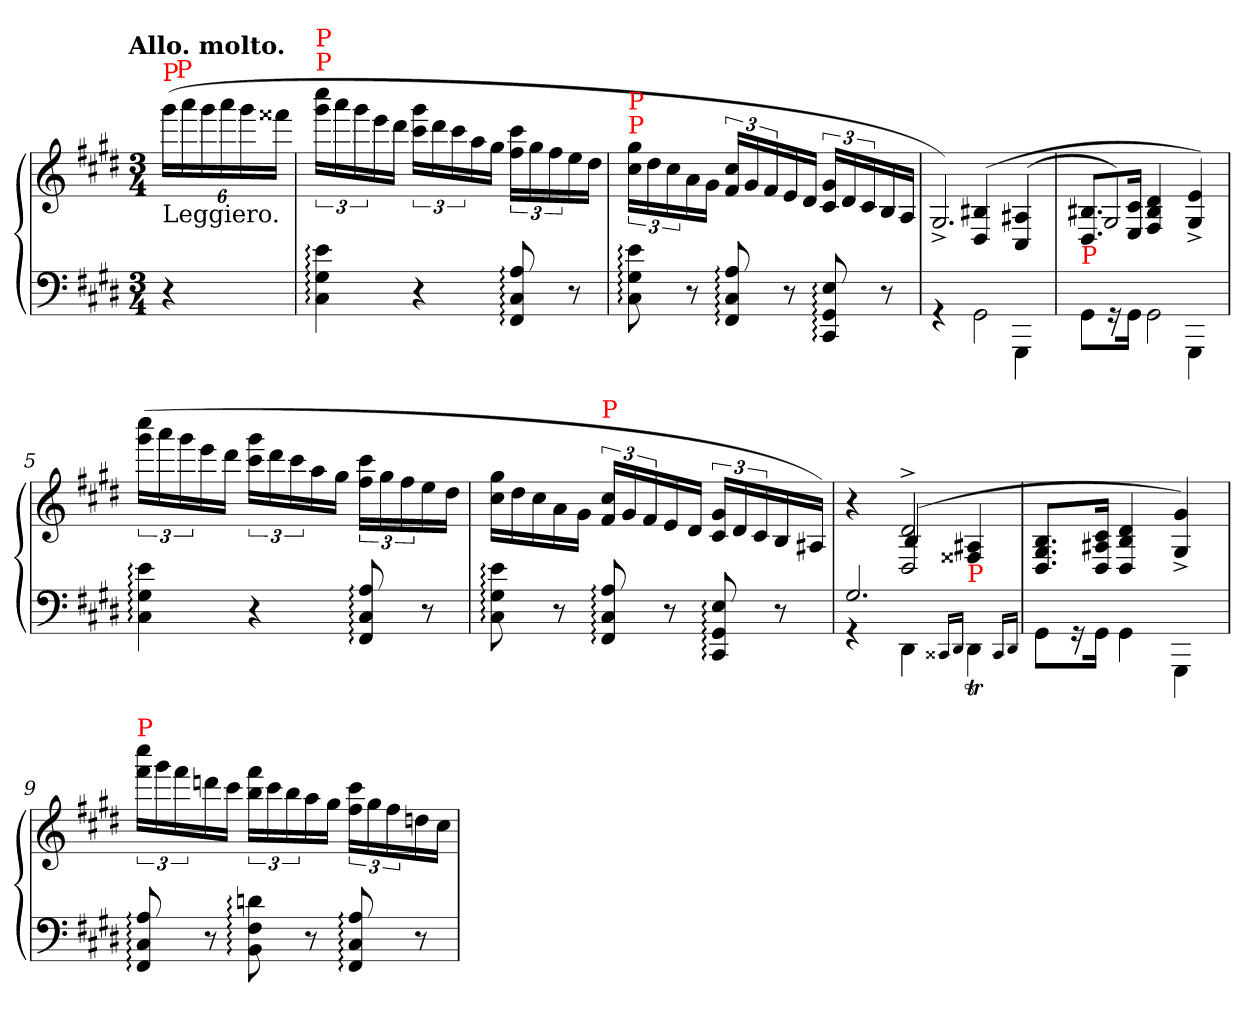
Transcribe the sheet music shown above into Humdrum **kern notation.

**kern	**kern
*part1	*part1
*staff2	*staff1
*clefF4	*clefG2
*k[f#c#g#d#]	*k[f#c#g#d#]
*c#:	*c#:
!!LO:TX:omd:t=Allo. molto.
*M3/4	*M3/4
*MM144	*MM144
*	*Xbrackettup
=	=
!	!LO:TX:b:t=Leggiero.
!	!LO:TX:a:color=red:t=P
4r	(>24ggg#LL
!	!LO:TX:a:color=red:t=P
.	24aaa
.	24ggg#
.	24aaa
.	24ggg#
.	24fff##XJJ
=1	=1
*	*brackettup
!	!LO:TX:a:color=red:t=P
!	!LO:TX:a:color=red:t=P
4e: 4G#: 4C#:	24cccc# 24ggg#LL
.	24aaa
.	24ggg#
.	16eee
.	16ddd#JJ
4r	24ggg# 24ccc#LL
.	24ddd#
.	24ccc#
.	16aa
.	16gg#JJ
8A: 8C#: 8FF#:	24ccc# 24ff#LL
.	24gg#
.	24ff#
8r	16ee
.	16dd#JJ
=2	=2
!	!LO:TX:a:color=red:t=P
!	!LO:TX:a:color=red:t=P
8e: 8G#: 8C#:	24gg# 24cc#LL
.	24dd#
.	24cc#
8r	16a
.	16g#JJ
8A: 8C#: 8FF#:	24cc# 24f#LL
.	24g#
.	24f#
8r	16e
.	16d#JJ
8E: 8GG#: 8CC#:	24g# 24c#LL
.	24d#
.	24c#
8r	16B
.	16AJJ
=3	=3
*^	*^
4rGG	2ryy	4ryy	2.G#^>/)
2GG#\	.	(>4B#X/ 4D#/	.
.	4GGG#\	(>4A#X/ 4C#/	.
=4	=4	=4	=4
!LO:TX:a:color=red:t=P	!	!	!
8GG#\L	2ryy	8.B#X/ 8.D#/L	2G#/)
16rGG	.	.	.
16GG#Jk	.	16c#/ 16E/Jk	.
2GG#\	.	4d#/ 4B#/ 4F#/	.
.	4GGG#	4e^>/ 4G#^>/)	4ryy
=5	=5	=5	=5
!	!	!LO:TX:a:color=red:t=P	!
*v	*v	*	*
*	*v	*v
4e: 4G#: 4C#:	(>24cccc# 24ggg#LL
.	24aaa
.	24ggg#
.	16eee
.	16ddd#JJ
4r	24ggg# 24ccc#LL
.	24ddd#
.	24ccc#
.	16aa
.	16gg#JJ
8A: 8C#: 8FF#:	24ccc# 24ff#LL
.	24gg#
.	24ff#
8r	16ee
.	16dd#JJ
=6	=6
*	*Xtuplet
8e: 8G#: 8C#:	24gg# 24cc#LL
.	24dd#
.	24cc#
8r	16a
.	16g#JJ
*	*tuplet
!	!LO:TX:a:color=red:t=P
8A: 8C#: 8FF#:	24cc# 24f#LL
.	24g#
.	24f#
8r	16e
.	16d#JJ
8E: 8GG#: 8CC#:	24g# 24c#LL
.	24d#
.	24c#
8r	16B
.	16A#XJJ)
=7	=7
*^	*^
2.G#	4rGG	4r	4ryy
.	4DD#	(>2d#^>/ 2D#^>/	4B/
.	16qqCC##X/LL	.	.
.	16qqDD#/JJ	.	.
!	!LO:TX:a:color=red:t=P	!	!
.	4DD#t	.	4A#X/ 4F##X/
*	*	*v	*v
.	16qqCC##/LL	.
.	16qqDD#/JJ	.
*v	*v	*
=8	=8
8GG#\L	8.B/ 8.G#/ 8.D#/L
16rGG	.
16GG#\Jk	16c#/ 16A#X/ 16D#/Jk
4GG#\	4d#/ 4B/ 4D#/
4GGG#\	4g#^>/ 4G#^>/)
=9	=9
!	!LO:TX:a:color=red:t=P
8A: 8C#: 8FF#:	24cccc# 24fff#LL
.	24ggg#
.	24fff#
8r	16dddn
.	16ccc#JJ
8dn: 8F#: 8BB:	24fff# 24bbLL
.	24ccc#
.	24bb
8r	16aa
.	16gg#JJ
8A: 8C#: 8FF#:	24ccc# 24ff#LL
.	24gg#
.	24ff#
8r	16ddnj
.	16cc#JJ
=	=
*-	*-
